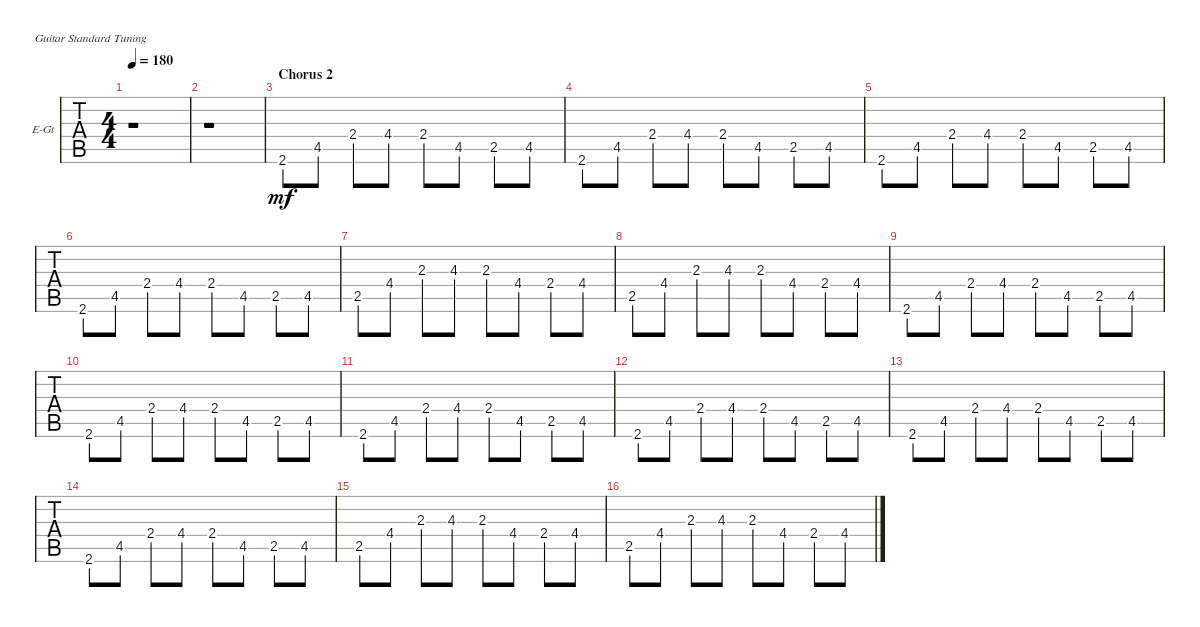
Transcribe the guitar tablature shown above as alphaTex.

\defaultSystemsLayout 4
\bracketExtendMode groupsimilarinstruments
\firstSystemTrackNameOrientation horizontal
\otherSystemsTrackNameOrientation horizontal
\track ("Bass" "E-Gt") {instrument electricguitarclean}
\staff {tabs}
\tuning (E4 B3 G3 D3 A2 E2)
\ts (4 4)
\tempo 180
\clef g2
\ks f#minor
r.1{dy mf} |
r.1 |
\section ("" "Chorus 2")
2.6.8 4.5.8 2.4.8 4.4.8 2.4.8 4.5.8 2.5.8 4.5.8 |
2.6.8 4.5.8 2.4.8 4.4.8 2.4.8 4.5.8 2.5.8 4.5.8 |
2.6.8 4.5.8 2.4.8 4.4.8 2.4.8 4.5.8 2.5.8 4.5.8 |
2.6.8 4.5.8 2.4.8 4.4.8 2.4.8 4.5.8 2.5.8 4.5.8 |
2.5.8 4.4.8 2.3.8 4.3.8 2.3.8 4.4.8 2.4.8 4.4.8 |
2.5.8 4.4.8 2.3.8 4.3.8 2.3.8 4.4.8 2.4.8 4.4.8 |
2.6.8 4.5.8 2.4.8 4.4.8 2.4.8 4.5.8 2.5.8 4.5.8 |
2.6.8 4.5.8 2.4.8 4.4.8 2.4.8 4.5.8 2.5.8 4.5.8 |
2.6.8 4.5.8 2.4.8 4.4.8 2.4.8 4.5.8 2.5.8 4.5.8 |
2.6.8 4.5.8 2.4.8 4.4.8 2.4.8 4.5.8 2.5.8 4.5.8 |
2.6.8 4.5.8 2.4.8 4.4.8 2.4.8 4.5.8 2.5.8 4.5.8 |
2.6.8 4.5.8 2.4.8 4.4.8 2.4.8 4.5.8 2.5.8 4.5.8 |
2.5.8 4.4.8 2.3.8 4.3.8 2.3.8 4.4.8 2.4.8 4.4.8 |
2.5.8 4.4.8 2.3.8 4.3.8 2.3.8 4.4.8 2.4.8 4.4.8
